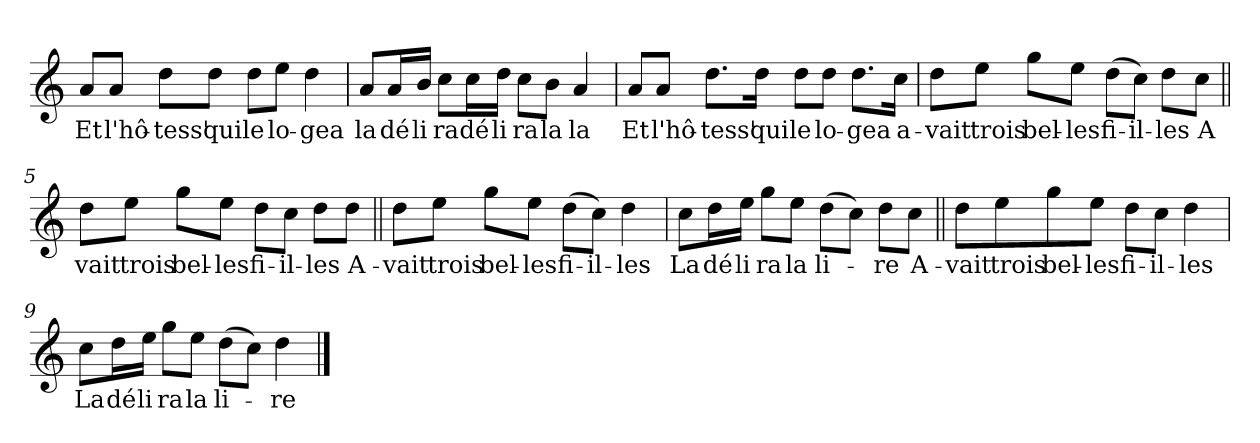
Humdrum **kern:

**kern	**text
*part1	*part1
*staff1	*staff1
*clefG2	*
*k[]	*
*C:	*
=1	=1
!	!LO:LY:b
8a/L	Et
!	!LO:LY:b
8a/J	l'hô-
!	!LO:LY:b
8dd\L	-tess'
!	!LO:LY:b
8dd\J	qui
!	!LO:LY:b
8dd\L	le
!	!LO:LY:b
8ee\J	lo-
!	!LO:LY:b
4dd\	-gea
=2	=2
!	!LO:LY:b
8a/L	la
!	!LO:LY:b
16a/L	dé
!	!LO:LY:b
16b/JJ	li
!	!LO:LY:b
8cc\L	ra
!	!LO:LY:b
16cc\L	dé
!	!LO:LY:b
16dd\JJ	li
!	!LO:LY:b
8cc\L	ra
!	!LO:LY:b
8b\J	la
!	!LO:LY:b
4a/	la
=3	=3
!	!LO:LY:b
8a/L	Et
!	!LO:LY:b
8a/J	l'hô-
!	!LO:LY:b
8.dd\L	-tess'
!	!LO:LY:b
16dd\Jk	qui
!	!LO:LY:b
8dd\L	le
!	!LO:LY:b
8dd\J	lo-
!	!LO:LY:b
8.dd\L	-gea
!	!LO:LY:b
16cc\Jk	a-
!!LO:LB:g=z
=4	=4
!	!LO:LY:b
8dd\L	-vait
!	!LO:LY:b
8ee\J	trois
!	!LO:LY:b
8gg\L	bel-
!	!LO:LY:b
8ee\J	-les
!	!LO:LY:b
(>8dd\L	fi-
!	!LO:LY:b
8cc\J)	-il-
!	!LO:LY:b
8dd\L	-les
!	!LO:LY:b
8cc\J	A
=5||	=5||
!	!LO:LY:b
8dd\L	vait
!	!LO:LY:b
8ee\J	trois
!	!LO:LY:b
8gg\L	bel-
!	!LO:LY:b
8ee\J	-les
!	!LO:LY:b
8dd\L	fi-
!	!LO:LY:b
8cc\J	-il-
!	!LO:LY:b
8dd\L	-les
!	!LO:LY:b
8dd\J	A-
=6||	=6||
!	!LO:LY:b
8dd\L	-vait
!	!LO:LY:b
8ee\J	trois
!	!LO:LY:b
8gg\L	bel-
!	!LO:LY:b
8ee\J	-les
!	!LO:LY:b
(>8dd\L	fi-
!	!LO:LY:b
8cc\J)	-il-
!	!LO:LY:b
4dd\	-les
!!LO:LB:g=z
=7	=7
!	!LO:LY:b
8cc\L	La
!	!LO:LY:b
16dd\L	dé
!	!LO:LY:b
16ee\JJ	li
!	!LO:LY:b
8gg\L	ra
!	!LO:LY:b
8ee\J	la
!	!LO:LY:b
(>8dd\L	li-
8cc\J)	.
!	!LO:LY:b
8dd\L	-re
!	!LO:LY:b
8cc\J	A-
=8||	=8||
!	!LO:LY:b
8dd\L	-vait
!	!LO:LY:b
8ee\	trois
!	!LO:LY:b
8gg\	bel-
!	!LO:LY:b
8ee\J	-les
!	!LO:LY:b
8dd\L	fi-
!	!LO:LY:b
8cc\J	-il-
!	!LO:LY:b
4dd\	-les
=9	=9
!	!LO:LY:b
8cc\L	La
!	!LO:LY:b
16dd\L	dé
!	!LO:LY:b
16ee\JJ	li
!	!LO:LY:b
8gg\L	ra
!	!LO:LY:b
8ee\J	la
!	!LO:LY:b
(>8dd\L	li-
8cc\J)	.
!	!LO:LY:b
4dd\	-re
==	==
*-	*-
